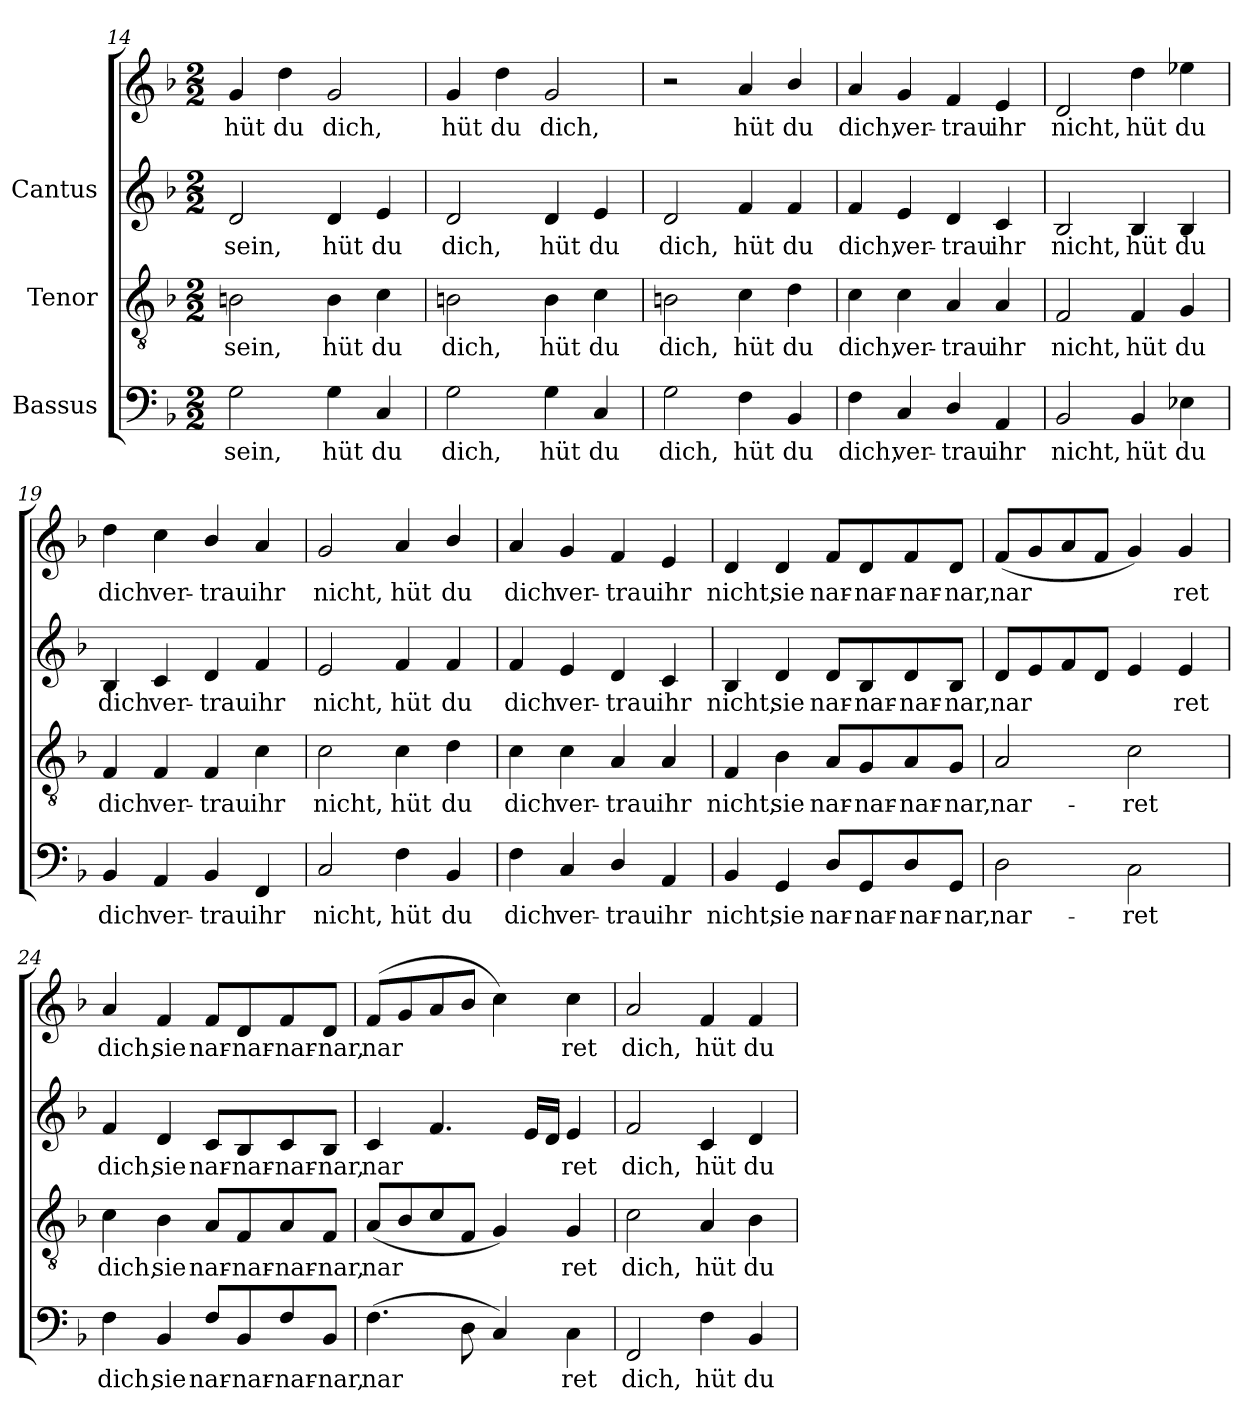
**kern	**text	**kern	**text	**kern	**text	**kern	**text
*part3	*part3	*part2	*part2	*part1	*part1	*part1	*part1
*staff4	*staff4	*staff3	*staff3	*staff2	*staff2	*staff1	*staff1
*I"Bassus	*	*I"Tenor	*	*I"Cantus	*	*	*
!!LO:PB:g=z
*clefF4	*	*clefGv2	*	*clefG2	*	*clefG2	*
*k[b-]	*	*k[b-]	*	*k[b-]	*	*k[b-]	*
*F:	*	*F:	*	*F:	*	*F:	*
*M2/2	*	*M2/2	*	*M2/2	*	*M2/2	*
=14	=14	=14	=14	=14	=14	=14	=14
!	!LO:LY:b:cj	!	!LO:LY:b:cj	!	!LO:LY:b:cj	!	!LO:LY:b:cj
2G\	sein,	2Bn\	sein,	2d/	sein,	4g/	hüt
!	!	!	!	!	!	!	!LO:LY:b:cj
.	.	.	.	.	.	4dd\	du
!	!LO:LY:b:cj	!	!LO:LY:b:cj	!	!LO:LY:b:cj	!	!LO:LY:b:cj
4G\	hüt	4B\	hüt	4d/	hüt	2g/	dich,
!	!LO:LY:b:cj	!	!LO:LY:b:cj	!	!LO:LY:b:cj	!	!
4C/	du	4c\	du	4e/	du	.	.
=15	=15	=15	=15	=15	=15	=15	=15
!	!LO:LY:b:cj	!	!LO:LY:b:cj	!	!LO:LY:b:cj	!	!LO:LY:b:cj
2G\	dich,	2Bn\	dich,	2d/	dich,	4g/	hüt
!	!	!	!	!	!	!	!LO:LY:b:cj
.	.	.	.	.	.	4dd\	du
!	!LO:LY:b:cj	!	!LO:LY:b:cj	!	!LO:LY:b:cj	!	!LO:LY:b:cj
4G\	hüt	4B\	hüt	4d/	hüt	2g/	dich,
!	!LO:LY:b:cj	!	!LO:LY:b:cj	!	!LO:LY:b:cj	!	!
4C/	du	4c\	du	4e/	du	.	.
=16	=16	=16	=16	=16	=16	=16	=16
!	!LO:LY:b:cj	!	!LO:LY:b:cj	!	!LO:LY:b:cj	!	!
2G\	dich,	2Bn\	dich,	2d/	dich,	2r	.
!	!LO:LY:b:cj	!	!LO:LY:b:cj	!	!LO:LY:b:cj	!	!LO:LY:b:cj
4F\	hüt	4c\	hüt	4f/	hüt	4a/	hüt
!	!LO:LY:b:cj	!	!LO:LY:b:cj	!	!LO:LY:b:cj	!	!LO:LY:b:cj
4BB-/	du	4d\	du	4f/	du	4b-/	du
=17	=17	=17	=17	=17	=17	=17	=17
!	!LO:LY:b:cj	!	!LO:LY:b:cj	!	!LO:LY:b:cj	!	!LO:LY:b:cj
4F\	dich,	4c\	dich,	4f/	dich,	4a/	dich,
!	!LO:LY:b:cj	!	!LO:LY:b:cj	!	!LO:LY:b:cj	!	!LO:LY:b:cj
4C/	ver-	4c\	ver-	4e/	ver-	4g/	ver-
!	!LO:LY:b:cj	!	!LO:LY:b:cj	!	!LO:LY:b:cj	!	!LO:LY:b:cj
4D/	-trau	4A/	-trau	4d/	-trau	4f/	-trau
!	!LO:LY:b:cj	!	!LO:LY:b:cj	!	!LO:LY:b:cj	!	!LO:LY:b:cj
4AA/	ihr	4A/	ihr	4c/	ihr	4e/	ihr
=18	=18	=18	=18	=18	=18	=18	=18
!	!LO:LY:b:cj	!	!LO:LY:b:cj	!	!LO:LY:b:cj	!	!LO:LY:b:cj
2BB-/	nicht,	2F/	nicht,	2B-/	nicht,	2d/	nicht,
!	!LO:LY:b:cj	!	!LO:LY:b:cj	!	!LO:LY:b:cj	!	!LO:LY:b:cj
4BB-/	hüt	4F/	hüt	4B-/	hüt	4dd\	hüt
!	!LO:LY:b:cj	!	!LO:LY:b:cj	!	!LO:LY:b:cj	!	!LO:LY:b:cj
4E-X\	du	4G/	du	4B-/	du	4ee-X\	du
!!LO:LB:g=z
=19	=19	=19	=19	=19	=19	=19	=19
!	!LO:LY:b:cj	!	!LO:LY:b:cj	!	!LO:LY:b:cj	!	!LO:LY:b:cj
4BB-/	dich	4F/	dich	4B-/	dich	4dd\	dich
!	!LO:LY:b:cj	!	!LO:LY:b:cj	!	!LO:LY:b:cj	!	!LO:LY:b:cj
4AA/	ver-	4F/	ver-	4c/	ver-	4cc\	ver-
!	!LO:LY:b:cj	!	!LO:LY:b:cj	!	!LO:LY:b:cj	!	!LO:LY:b:cj
4BB-/	-trau	4F/	-trau	4d/	-trau	4b-/	-trau
!	!LO:LY:b:cj	!	!LO:LY:b:cj	!	!LO:LY:b:cj	!	!LO:LY:b:cj
4FF/	ihr	4c\	ihr	4f/	ihr	4a/	ihr
=20	=20	=20	=20	=20	=20	=20	=20
!	!LO:LY:b:cj	!	!LO:LY:b:cj	!	!LO:LY:b:cj	!	!LO:LY:b:cj
2C/	nicht,	2c\	nicht,	2e/	nicht,	2g/	nicht,
!	!LO:LY:b:cj	!	!LO:LY:b:cj	!	!LO:LY:b:cj	!	!LO:LY:b:cj
4F\	hüt	4c\	hüt	4f/	hüt	4a/	hüt
!	!LO:LY:b:cj	!	!LO:LY:b:cj	!	!LO:LY:b:cj	!	!LO:LY:b:cj
4BB-/	du	4d\	du	4f/	du	4b-/	du
=21	=21	=21	=21	=21	=21	=21	=21
!	!LO:LY:b:cj	!	!LO:LY:b:cj	!	!LO:LY:b:cj	!	!LO:LY:b:cj
4F\	dich	4c\	dich	4f/	dich	4a/	dich
!	!LO:LY:b:cj	!	!LO:LY:b:cj	!	!LO:LY:b:cj	!	!LO:LY:b:cj
4C/	ver-	4c\	ver-	4e/	ver-	4g/	ver-
!	!LO:LY:b:cj	!	!LO:LY:b:cj	!	!LO:LY:b:cj	!	!LO:LY:b:cj
4D/	-trau	4A/	-trau	4d/	-trau	4f/	-trau
!	!LO:LY:b:cj	!	!LO:LY:b:cj	!	!LO:LY:b:cj	!	!LO:LY:b:cj
4AA/	ihr	4A/	ihr	4c/	ihr	4e/	ihr
=22	=22	=22	=22	=22	=22	=22	=22
!	!LO:LY:b:cj	!	!LO:LY:b:cj	!	!LO:LY:b:cj	!	!LO:LY:b:cj
4BB-/	nicht,	4F/	nicht,	4B-/	nicht,	4d/	nicht,
!	!LO:LY:b:cj	!	!LO:LY:b:cj	!	!LO:LY:b:cj	!	!LO:LY:b:cj
4GG/	sie	4B-\	sie	4d/	sie	4d/	sie
!	!LO:LY:b:cj	!	!LO:LY:b:cj	!	!LO:LY:b:cj	!	!LO:LY:b:cj
8D/L	nar-	8A/L	nar-	8d/L	nar-	8f/L	nar-
!	!LO:LY:b:cj	!	!LO:LY:b:cj	!	!LO:LY:b:cj	!	!LO:LY:b:cj
8GG/	-nar-	8G/	-nar-	8B-/	-nar-	8d/	-nar-
!	!LO:LY:b:cj	!	!LO:LY:b:cj	!	!LO:LY:b:cj	!	!LO:LY:b:cj
8D/	-nar-	8A/	-nar-	8d/	-nar-	8f/	-nar-
!	!LO:LY:b:cj	!	!LO:LY:b:cj	!	!LO:LY:b:cj	!	!LO:LY:b:cj
8GG/J	-nar,	8G/J	-nar,	8B-/J	-nar,	8d/J	-nar,
!!LO:LB:g=z
=23	=23	=23	=23	=23	=23	=23	=23
!	!LO:LY:b:cj	!	!LO:LY:b:cj	!	!LO:LY:b:cj	!	!LO:LY:b:cj
2D\	nar-	2A/	nar-	8d/L	nar-	(<8f/L	nar-
!	!	!	!	!	!LO:LY:b:cj	!	!LO:LY:b:cj
.	.	.	.	8e/	-	8g/	-
!	!	!	!	!	!LO:LY:b:cj	!	!LO:LY:b:cj
.	.	.	.	8f/	.	8a/	.
!	!	!	!	!	!LO:LY:b:cj	!	!LO:LY:b:cj
.	.	.	.	8d/J	.	8f/J	.
!	!LO:LY:b:cj	!	!LO:LY:b:cj	!	!LO:LY:b:cj	!	!LO:LY:b:cj
2C\	-ret	2c\	-ret	4e/	.	4g/)	.
!	!	!	!	!	!LO:LY:b:cj	!	!LO:LY:b:cj
.	.	.	.	4e/	ret	4g/	ret
=24	=24	=24	=24	=24	=24	=24	=24
!	!LO:LY:b:cj	!	!LO:LY:b:cj	!	!LO:LY:b:cj	!	!LO:LY:b:cj
4F\	dich,	4c\	dich,	4f/	dich,	4a/	dich,
!	!LO:LY:b:cj	!	!LO:LY:b:cj	!	!LO:LY:b:cj	!	!LO:LY:b:cj
4BB-/	sie	4B-\	sie	4d/	sie	4f/	sie
!	!LO:LY:b:cj	!	!LO:LY:b:cj	!	!LO:LY:b:cj	!	!LO:LY:b:cj
8F/L	nar-	8A/L	nar-	8c/L	nar-	8f/L	nar-
!	!LO:LY:b:cj	!	!LO:LY:b:cj	!	!LO:LY:b:cj	!	!LO:LY:b:cj
8BB-/	-nar-	8F/	-nar-	8B-/	-nar-	8d/	-nar-
!	!LO:LY:b:cj	!	!LO:LY:b:cj	!	!LO:LY:b:cj	!	!LO:LY:b:cj
8F/	-nar-	8A/	-nar-	8c/	-nar-	8f/	-nar-
!	!LO:LY:b:cj	!	!LO:LY:b:cj	!	!LO:LY:b:cj	!	!LO:LY:b:cj
8BB-/J	-nar,	8F/J	-nar,	8B-/J	-nar,	8d/J	-nar,
=25	=25	=25	=25	=25	=25	=25	=25
!	!LO:LY:b:cj	!	!LO:LY:b:cj	!	!LO:LY:b:cj	!	!LO:LY:b:cj
(>4.F\	nar-	(<8A/L	nar-	4c/	nar-	(<8f/L	nar-
!	!	!	!LO:LY:b:cj	!	!	!	!LO:LY:b:cj
.	.	8B-/	-	.	.	8g/	-
!	!	!	!LO:LY:b:cj	!	!LO:LY:b:cj	!	!LO:LY:b:cj
.	.	8c/	.	4.f/	-	8a/	.
!	!LO:LY:b:cj	!	!LO:LY:b:cj	!	!	!	!LO:LY:b:cj
8D\	-	8F/J	.	.	.	8b-/J	.
!	!LO:LY:b:cj	!	!LO:LY:b:cj	!	!	!	!LO:LY:b:cj
4C/)	.	4G/)	.	.	.	4cc\)	.
!	!	!	!	!	!LO:LY:b:cj	!	!
.	.	.	.	16e/L	.	.	.
!	!	!	!	!	!LO:LY:b:cj	!	!
.	.	.	.	16d/J	.	.	.
!	!LO:LY:b:cj	!	!LO:LY:b:cj	!	!LO:LY:b:cj	!	!LO:LY:b:cj
4C\	ret	4G/	ret	4e/	ret	4cc\	ret
=26	=26	=26	=26	=26	=26	=26	=26
!	!LO:LY:b:cj	!	!LO:LY:b:cj	!	!LO:LY:b:cj	!	!LO:LY:b:cj
2FF/	dich,	2c\	dich,	2f/	dich,	2a/	dich,
!	!LO:LY:b:cj	!	!LO:LY:b:cj	!	!LO:LY:b:cj	!	!LO:LY:b:cj
4F\	hüt	4A/	hüt	4c/	hüt	4f/	hüt
!	!LO:LY:b:cj	!	!LO:LY:b:cj	!	!LO:LY:b:cj	!	!LO:LY:b:cj
4BB-/	du	4B-\	du	4d/	du	4f/	du
=	=	=	=	=	=	=	=
*-	*-	*-	*-	*-	*-	*-	*-
